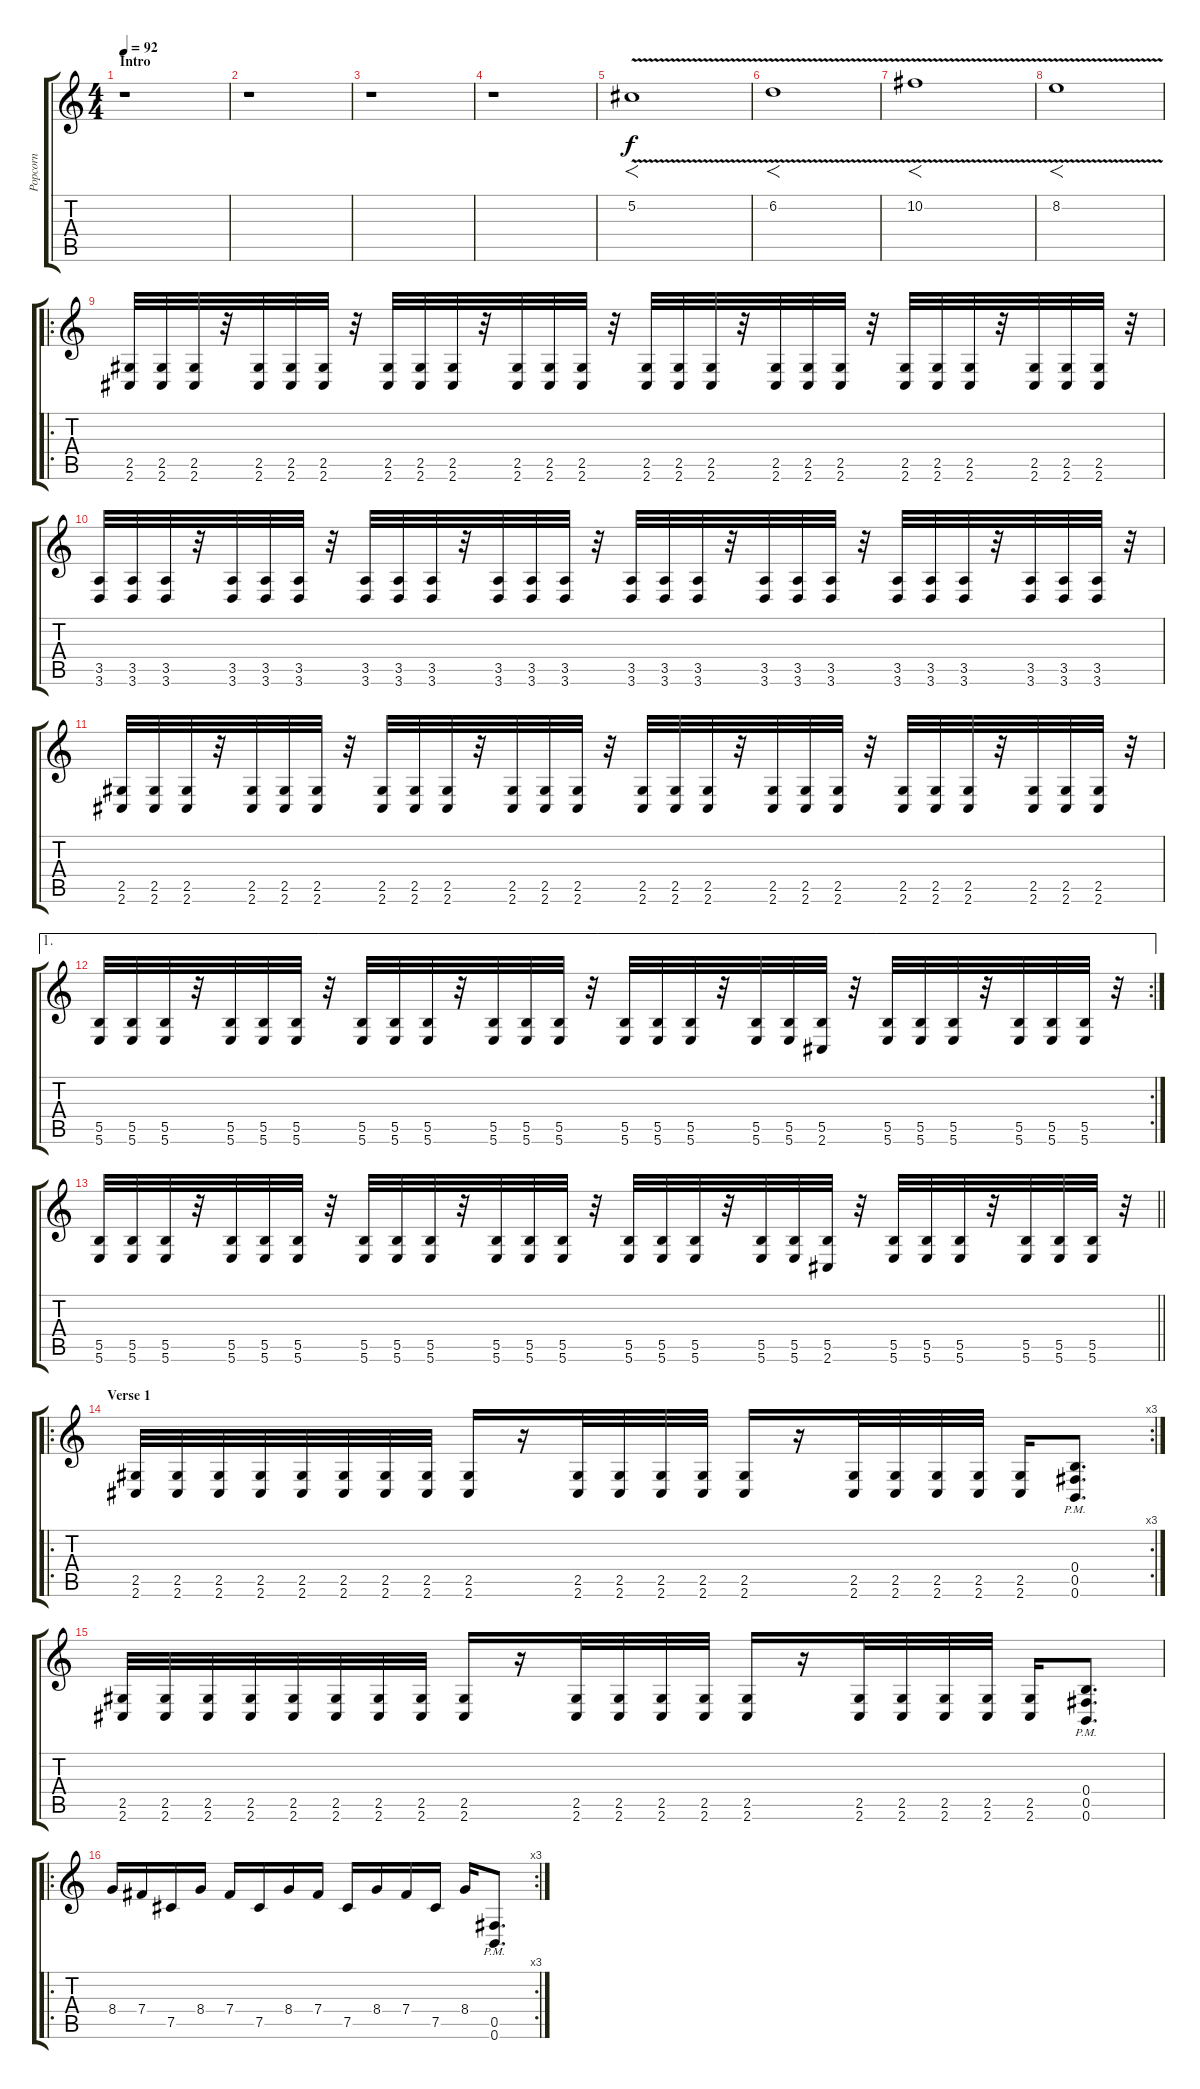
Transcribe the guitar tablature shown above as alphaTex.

\track ("Popcorn" "Popcorn") {instrument overdrivenguitar}
\staff {score tabs}
\tuning (Db4 Ab3 E3 B2 Gb2 B1) {hide}
\ts (4 4)
\section ("" "Intro")
\tempo 92
\clef g2
\ks c
r.1{dy f instrument overdrivenguitar} |
r.1 |
r.1 |
r.1 |
5.2{v}.1{f} |
6.2{v}.1{f} |
10.2{v}.1{f} |
8.2{v}.1{f} |
\ro
(2.5 2.6).32 (2.5 2.6).32 (2.5 2.6).32 r.32 (2.5 2.6).32 (2.5 2.6).32 (2.5 2.6).32 r.32 (2.5 2.6).32 (2.5 2.6).32 (2.5 2.6).32 r.32 (2.5 2.6).32 (2.5 2.6).32 (2.5 2.6).32 r.32 (2.5 2.6).32 (2.5 2.6).32 (2.5 2.6).32 r.32 (2.5 2.6).32 (2.5 2.6).32 (2.5 2.6).32 r.32 (2.5 2.6).32 (2.5 2.6).32 (2.5 2.6).32 r.32 (2.5 2.6).32 (2.5 2.6).32 (2.5 2.6).32 r.32 |
(3.5 3.6).32 (3.5 3.6).32 (3.5 3.6).32 r.32 (3.5 3.6).32 (3.5 3.6).32 (3.5 3.6).32 r.32 (3.5 3.6).32 (3.5 3.6).32 (3.5 3.6).32 r.32 (3.5 3.6).32 (3.5 3.6).32 (3.5 3.6).32 r.32 (3.5 3.6).32 (3.5 3.6).32 (3.5 3.6).32 r.32 (3.5 3.6).32 (3.5 3.6).32 (3.5 3.6).32 r.32 (3.5 3.6).32 (3.5 3.6).32 (3.5 3.6).32 r.32 (3.5 3.6).32 (3.5 3.6).32 (3.5 3.6).32 r.32 |
(2.5 2.6).32 (2.5 2.6).32 (2.5 2.6).32 r.32 (2.5 2.6).32 (2.5 2.6).32 (2.5 2.6).32 r.32 (2.5 2.6).32 (2.5 2.6).32 (2.5 2.6).32 r.32 (2.5 2.6).32 (2.5 2.6).32 (2.5 2.6).32 r.32 (2.5 2.6).32 (2.5 2.6).32 (2.5 2.6).32 r.32 (2.5 2.6).32 (2.5 2.6).32 (2.5 2.6).32 r.32 (2.5 2.6).32 (2.5 2.6).32 (2.5 2.6).32 r.32 (2.5 2.6).32 (2.5 2.6).32 (2.5 2.6).32 r.32 |
\ae 1
\rc 2
(5.5 5.6).32 (5.5 5.6).32 (5.5 5.6).32 r.32 (5.5 5.6).32 (5.5 5.6).32 (5.5 5.6).32 r.32 (5.5 5.6).32 (5.5 5.6).32 (5.5 5.6).32 r.32 (5.5 5.6).32 (5.5 5.6).32 (5.5 5.6).32 r.32 (5.5 5.6).32 (5.5 5.6).32 (5.5 5.6).32 r.32 (5.5 5.6).32 (5.5 5.6).32 (5.5 2.6).32 r.32 (5.5 5.6).32 (5.5 5.6).32 (5.5 5.6).32 r.32 (5.5 5.6).32 (5.5 5.6).32 (5.5 5.6).32 r.32 |
\barLineRight lightlight
(5.5 5.6).32 (5.5 5.6).32 (5.5 5.6).32 r.32 (5.5 5.6).32 (5.5 5.6).32 (5.5 5.6).32 r.32 (5.5 5.6).32 (5.5 5.6).32 (5.5 5.6).32 r.32 (5.5 5.6).32 (5.5 5.6).32 (5.5 5.6).32 r.32 (5.5 5.6).32 (5.5 5.6).32 (5.5 5.6).32 r.32 (5.5 5.6).32 (5.5 5.6).32 (5.5 2.6).32 r.32 (5.5 5.6).32 (5.5 5.6).32 (5.5 5.6).32 r.32 (5.5 5.6).32 (5.5 5.6).32 (5.5 5.6).32 r.32 |
\ro
\rc 3
\section ("" "Verse 1")
(2.5 2.6).32 (2.5 2.6).32 (2.5 2.6).32 (2.5 2.6).32 (2.5 2.6).32 (2.5 2.6).32 (2.5 2.6).32 (2.5 2.6).32 (2.5 2.6).16 r.16 (2.5 2.6).32 (2.5 2.6).32 (2.5 2.6).32 (2.5 2.6).32 (2.5 2.6).16 r.16 (2.5 2.6).32 (2.5 2.6).32 (2.5 2.6).32 (2.5 2.6).32 (2.5 2.6).16 (0.4{pm} 0.5{pm} 0.6{pm}).8{d} |
(2.5 2.6).32 (2.5 2.6).32 (2.5 2.6).32 (2.5 2.6).32 (2.5 2.6).32 (2.5 2.6).32 (2.5 2.6).32 (2.5 2.6).32 (2.5 2.6).16 r.16 (2.5 2.6).32 (2.5 2.6).32 (2.5 2.6).32 (2.5 2.6).32 (2.5 2.6).16 r.16 (2.5 2.6).32 (2.5 2.6).32 (2.5 2.6).32 (2.5 2.6).32 (2.5 2.6).16 (0.4{pm} 0.5{pm} 0.6{pm}).8{d} |
\ro
\rc 3
8.4.16 7.4.16 7.5.16 8.4.16 7.4.16 7.5.16 8.4.16 7.4.16 7.5.16 8.4.16 7.4.16 7.5.16 8.4.16 (0.5{pm} 0.6{pm}).8{d}
